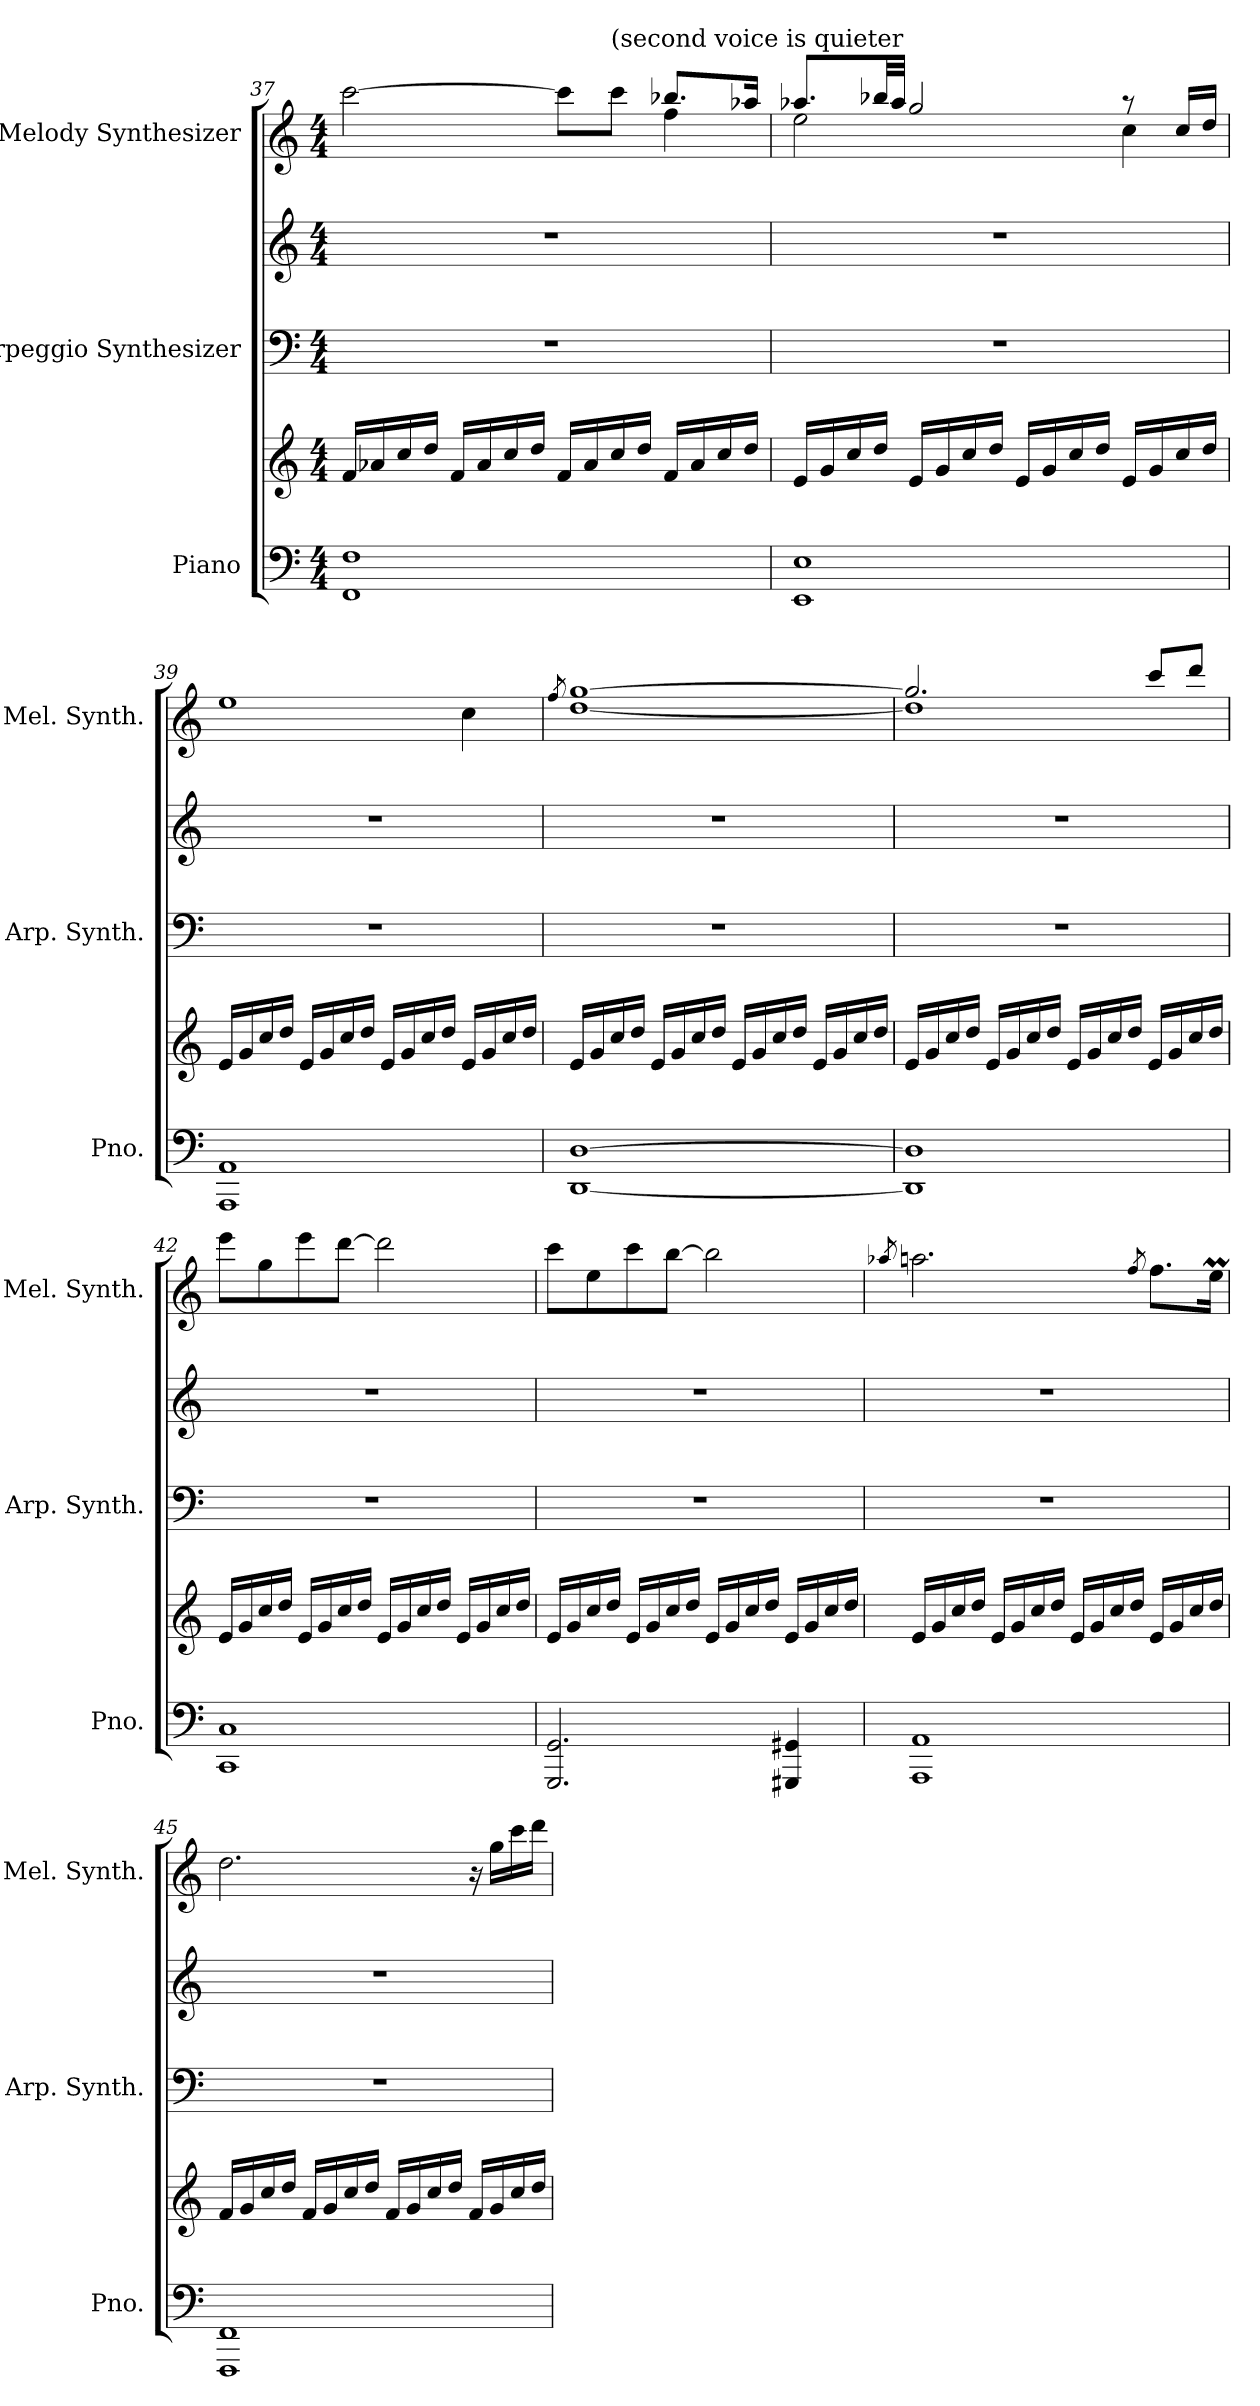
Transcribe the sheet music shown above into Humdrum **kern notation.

**kern	**kern	**kern	**kern	**kern
*part3	*part3	*part2	*part2	*part1
*staff5	*staff4	*staff3	*staff2	*staff1
*I"Piano	*	*I"Arpeggio Synthesizer	*	*I"Melody Synthesizer
*I'Pno.	*	*I'Arp. Synth.	*	*I'Mel. Synth.
!!LO:LB:g=z
*clefF4	*clefG2	*clefF4	*clefG2	*clefG2
*k[]	*k[]	*k[]	*k[]	*k[]
*M4/4	*M4/4	*M4/4	*M4/4	*M4/4
=37	=37	=37	=37	=37
*	*	*	*	*^
1FF 1F	16f/LL	1r	1r	[2ccc\	2.ryy
.	16a-X/	.	.	.	.
.	16cc/	.	.	.	.
.	16dd/JJ	.	.	.	.
.	16f/LL	.	.	.	.
.	16a-/	.	.	.	.
.	16cc/	.	.	.	.
.	16dd/JJ	.	.	.	.
.	16f/LL	.	.	8ccc\L]	.
.	16a-/	.	.	.	.
!	!	!	!	!LO:TX:a:t=(second voice is quieter	!
.	16cc/	.	.	8ccc\J	.
.	16dd/JJ	.	.	.	.
.	16f/LL	.	.	8.bb-X/L	4ff\
.	16a-/	.	.	.	.
.	16cc/	.	.	.	.
.	16dd/JJ	.	.	16aa-X/Jk	.
=38	=38	=38	=38	=38	=38
1EE 1E	16e/LL	1r	1r	8.aa-X/L	2ee\
.	16g/	.	.	.	.
.	16cc/	.	.	.	.
.	16dd/JJ	.	.	32bb-X/LL	.
.	.	.	.	32aa-/JJJ	.
.	16e/LL	.	.	2gg/	.
.	16g/	.	.	.	.
.	16cc/	.	.	.	.
.	16dd/JJ	.	.	.	.
.	16e/LL	.	.	.	4ryy
.	16g/	.	.	.	.
.	16cc/	.	.	.	.
.	16dd/JJ	.	.	.	.
.	16e/LL	.	.	8r	4cc\
.	16g/	.	.	.	.
.	16cc/	.	.	16cc/LL	.
.	16dd/JJ	.	.	16dd/JJ	.
!!LO:LB:g=z	!!
=39	=39	=39	=39	=39	=39
1AAA 1AA	16e/LL	1r	1r	1ee	2.ryy
.	16g/	.	.	.	.
.	16cc/	.	.	.	.
.	16dd/JJ	.	.	.	.
.	16e/LL	.	.	.	.
.	16g/	.	.	.	.
.	16cc/	.	.	.	.
.	16dd/JJ	.	.	.	.
.	16e/LL	.	.	.	.
.	16g/	.	.	.	.
.	16cc/	.	.	.	.
.	16dd/JJ	.	.	.	.
.	16e/LL	.	.	.	4cc\
.	16g/	.	.	.	.
.	16cc/	.	.	.	.
.	16dd/JJ	.	.	.	.
=40	=40	=40	=40	=40	=40
.	.	.	.	8qff/	.
[1DD [1D	16e/LL	1r	1r	[1gg	[1dd
.	16g/	.	.	.	.
.	16cc/	.	.	.	.
.	16dd/JJ	.	.	.	.
.	16e/LL	.	.	.	.
.	16g/	.	.	.	.
.	16cc/	.	.	.	.
.	16dd/JJ	.	.	.	.
.	16e/LL	.	.	.	.
.	16g/	.	.	.	.
.	16cc/	.	.	.	.
.	16dd/JJ	.	.	.	.
.	16e/LL	.	.	.	.
.	16g/	.	.	.	.
.	16cc/	.	.	.	.
.	16dd/JJ	.	.	.	.
=41	=41	=41	=41	=41	=41
1DD] 1D]	16e/LL	1r	1r	2.gg/]	1dd]
.	16g/	.	.	.	.
.	16cc/	.	.	.	.
.	16dd/JJ	.	.	.	.
.	16e/LL	.	.	.	.
.	16g/	.	.	.	.
.	16cc/	.	.	.	.
.	16dd/JJ	.	.	.	.
.	16e/LL	.	.	.	.
.	16g/	.	.	.	.
.	16cc/	.	.	.	.
.	16dd/JJ	.	.	.	.
.	16e/LL	.	.	8ccc/L	.
.	16g/	.	.	.	.
.	16cc/	.	.	8ddd/J	.
.	16dd/JJ	.	.	.	.
*	*	*	*	*v	*v
!!LO:PB:g=z
=42	=42	=42	=42	=42
1CC 1C	16e/LL	1r	1r	8eee\L
.	16g/	.	.	.
.	16cc/	.	.	8gg\
.	16dd/JJ	.	.	.
.	16e/LL	.	.	8eee\
.	16g/	.	.	.
.	16cc/	.	.	[8ddd\J
.	16dd/JJ	.	.	.
.	16e/LL	.	.	2ddd\]
.	16g/	.	.	.
.	16cc/	.	.	.
.	16dd/JJ	.	.	.
.	16e/LL	.	.	.
.	16g/	.	.	.
.	16cc/	.	.	.
.	16dd/JJ	.	.	.
=43	=43	=43	=43	=43
2.GGG/ 2.GG/	16e/LL	1r	1r	8ccc\L
.	16g/	.	.	.
.	16cc/	.	.	8ee\
.	16dd/JJ	.	.	.
.	16e/LL	.	.	8ccc\
.	16g/	.	.	.
.	16cc/	.	.	[8bb\J
.	16dd/JJ	.	.	.
.	16e/LL	.	.	2bb\]
.	16g/	.	.	.
.	16cc/	.	.	.
.	16dd/JJ	.	.	.
4GGG#X/ 4GG#X/	16e/LL	.	.	.
.	16g/	.	.	.
.	16cc/	.	.	.
.	16dd/JJ	.	.	.
!!LO:LB:g=z
=44	=44	=44	=44	=44
.	.	.	.	8qaa-X/
1AAA 1AA	16e/LL	1r	1r	2.aan\
.	16g/	.	.	.
.	16cc/	.	.	.
.	16dd/JJ	.	.	.
.	16e/LL	.	.	.
.	16g/	.	.	.
.	16cc/	.	.	.
.	16dd/JJ	.	.	.
.	16e/LL	.	.	.
.	16g/	.	.	.
.	16cc/	.	.	.
.	16dd/JJ	.	.	.
.	.	.	.	8qff/
.	16e/LL	.	.	8.ff\L
.	16g/	.	.	.
.	16cc/	.	.	.
.	16dd/JJ	.	.	16eem\Jk
=45	=45	=45	=45	=45
1FFF 1FF	16f/LL	1r	1r	2.dd\
.	16g/	.	.	.
.	16cc/	.	.	.
.	16dd/JJ	.	.	.
.	16f/LL	.	.	.
.	16g/	.	.	.
.	16cc/	.	.	.
.	16dd/JJ	.	.	.
.	16f/LL	.	.	.
.	16g/	.	.	.
.	16cc/	.	.	.
.	16dd/JJ	.	.	.
.	16f/LL	.	.	16r
.	16g/	.	.	16gg\LL
.	16cc/	.	.	16ccc\
.	16dd/JJ	.	.	16ddd\JJ
=	=	=	=	=
*-	*-	*-	*-	*-
